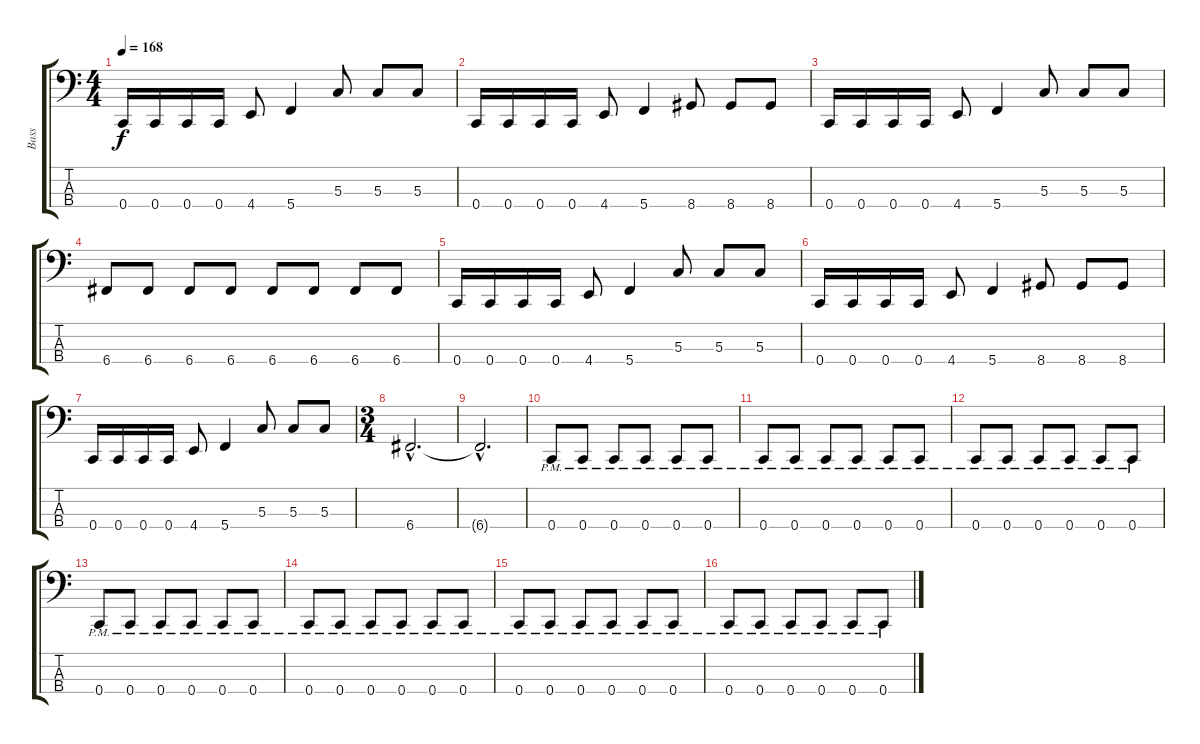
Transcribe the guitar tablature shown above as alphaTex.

\track ("Bass" "Bass") {instrument electricbasspick}
\staff {score tabs}
\tuning (F2 C2 G1 C1) {hide}
\ts (4 4)
\tempo 168
\clef f4
\ks c
0.4.16{dy f} 0.4.16 0.4.16 0.4.16 4.4.8 5.4.4 5.3.8 5.3.8 5.3.8 |
0.4.16 0.4.16 0.4.16 0.4.16 4.4.8 5.4.4 8.4.8 8.4.8 8.4.8 |
0.4.16 0.4.16 0.4.16 0.4.16 4.4.8 5.4.4 5.3.8 5.3.8 5.3.8 |
6.4.8 6.4.8 6.4.8 6.4.8 6.4.8 6.4.8 6.4.8 6.4.8 |
0.4.16 0.4.16 0.4.16 0.4.16 4.4.8 5.4.4 5.3.8 5.3.8 5.3.8 |
0.4.16 0.4.16 0.4.16 0.4.16 4.4.8 5.4.4 8.4.8 8.4.8 8.4.8 |
0.4.16 0.4.16 0.4.16 0.4.16 4.4.8 5.4.4 5.3.8 5.3.8 5.3.8 |
\ts (3 4)
6.4{hac}.2{d} |
6.4{hac t}.2{d} |
0.4{pm}.8 0.4{pm}.8 0.4{pm}.8 0.4{pm}.8 0.4{pm}.8 0.4{pm}.8 |
0.4{pm}.8 0.4{pm}.8 0.4{pm}.8 0.4{pm}.8 0.4{pm}.8 0.4{pm}.8 |
0.4{pm}.8 0.4{pm}.8 0.4{pm}.8 0.4{pm}.8 0.4{pm}.8 0.4{pm}.8 |
0.4{pm}.8 0.4{pm}.8 0.4{pm}.8 0.4{pm}.8 0.4{pm}.8 0.4{pm}.8 |
0.4{pm}.8 0.4{pm}.8 0.4{pm}.8 0.4{pm}.8 0.4{pm}.8 0.4{pm}.8 |
0.4{pm}.8 0.4{pm}.8 0.4{pm}.8 0.4{pm}.8 0.4{pm}.8 0.4{pm}.8 |
0.4{pm}.8 0.4{pm}.8 0.4{pm}.8 0.4{pm}.8 0.4{pm}.8 0.4{pm}.8
